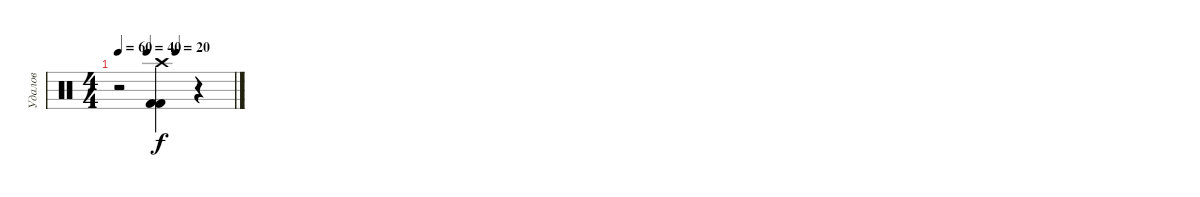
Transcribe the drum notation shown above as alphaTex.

\track ("Удалов" "Удалов") {instrument percussion}
\staff {score}
\articulation defaults
\ts (4 4)
\tempo 60
\tempo (40 0.25)
\tempo (20 0.5)
\clef neutral
\ks c
r.2{dy f} ("Crash high (hit)" "Kick (hit) 2" "Kick (hit) 2").4 r.4
